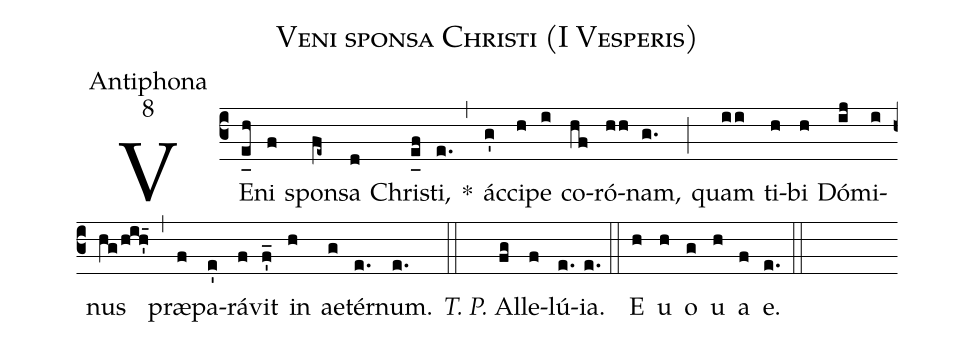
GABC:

name:Veni sponsa Christi (I Vesperis);
office-part:Antiphona;
mode:8;
%%
(c3) VE(e_[uh:l]h)ni(f) spon(fe~)sa(d) Chri(e_[uh:l]f)sti,(e.) *(,) ác(g')ci(h)pe(i) co(hf)ró(hh)nam,(g.) (;) quam(ii) ti(h)bi(h) Dó(ij)mi(i)nus(hg/hih'_15) (,) præ(f)pa(e')rá(f)vit(f'_) in(h) ae(g)tér(e.)num.(e.) (::) <i>T. P.</i> Al(fg)le(f)lú(e.){ia}.(e.) (::) <eu>E(h) u(h) o(g) u(h) a(f) e.</eu>(e.) (::)
